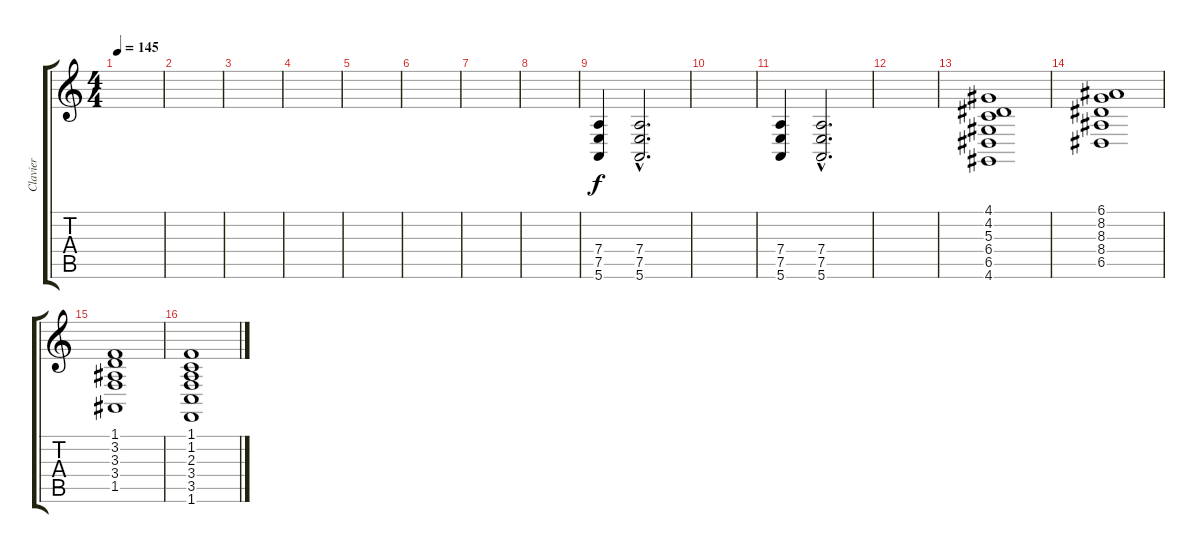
\track ("Clavier" "Clavier") {instrument stringensemble1}
\staff {score tabs}
\tuning (E4 B3 G3 D3 A2 E2) {hide}
\ts (4 4)
\tempo 145
\clef g2
\ks c
|
|
|
|
|
|
|
|
(7.4 7.5 5.6).4 (7.4{hac} 7.5{hac} 5.6{hac}).2{d} |
|
(7.4 7.5 5.6).4 (7.4{hac} 7.5{hac} 5.6{hac}).2{d} |
|
(4.1 4.2 5.3 6.4 6.5 4.6).1 |
(6.1 8.2 8.3 8.4 6.5).1 |
(1.1 3.2 3.3 3.4 1.5).1 |
(1.1 1.2 2.3 3.4 3.5 1.6).1
